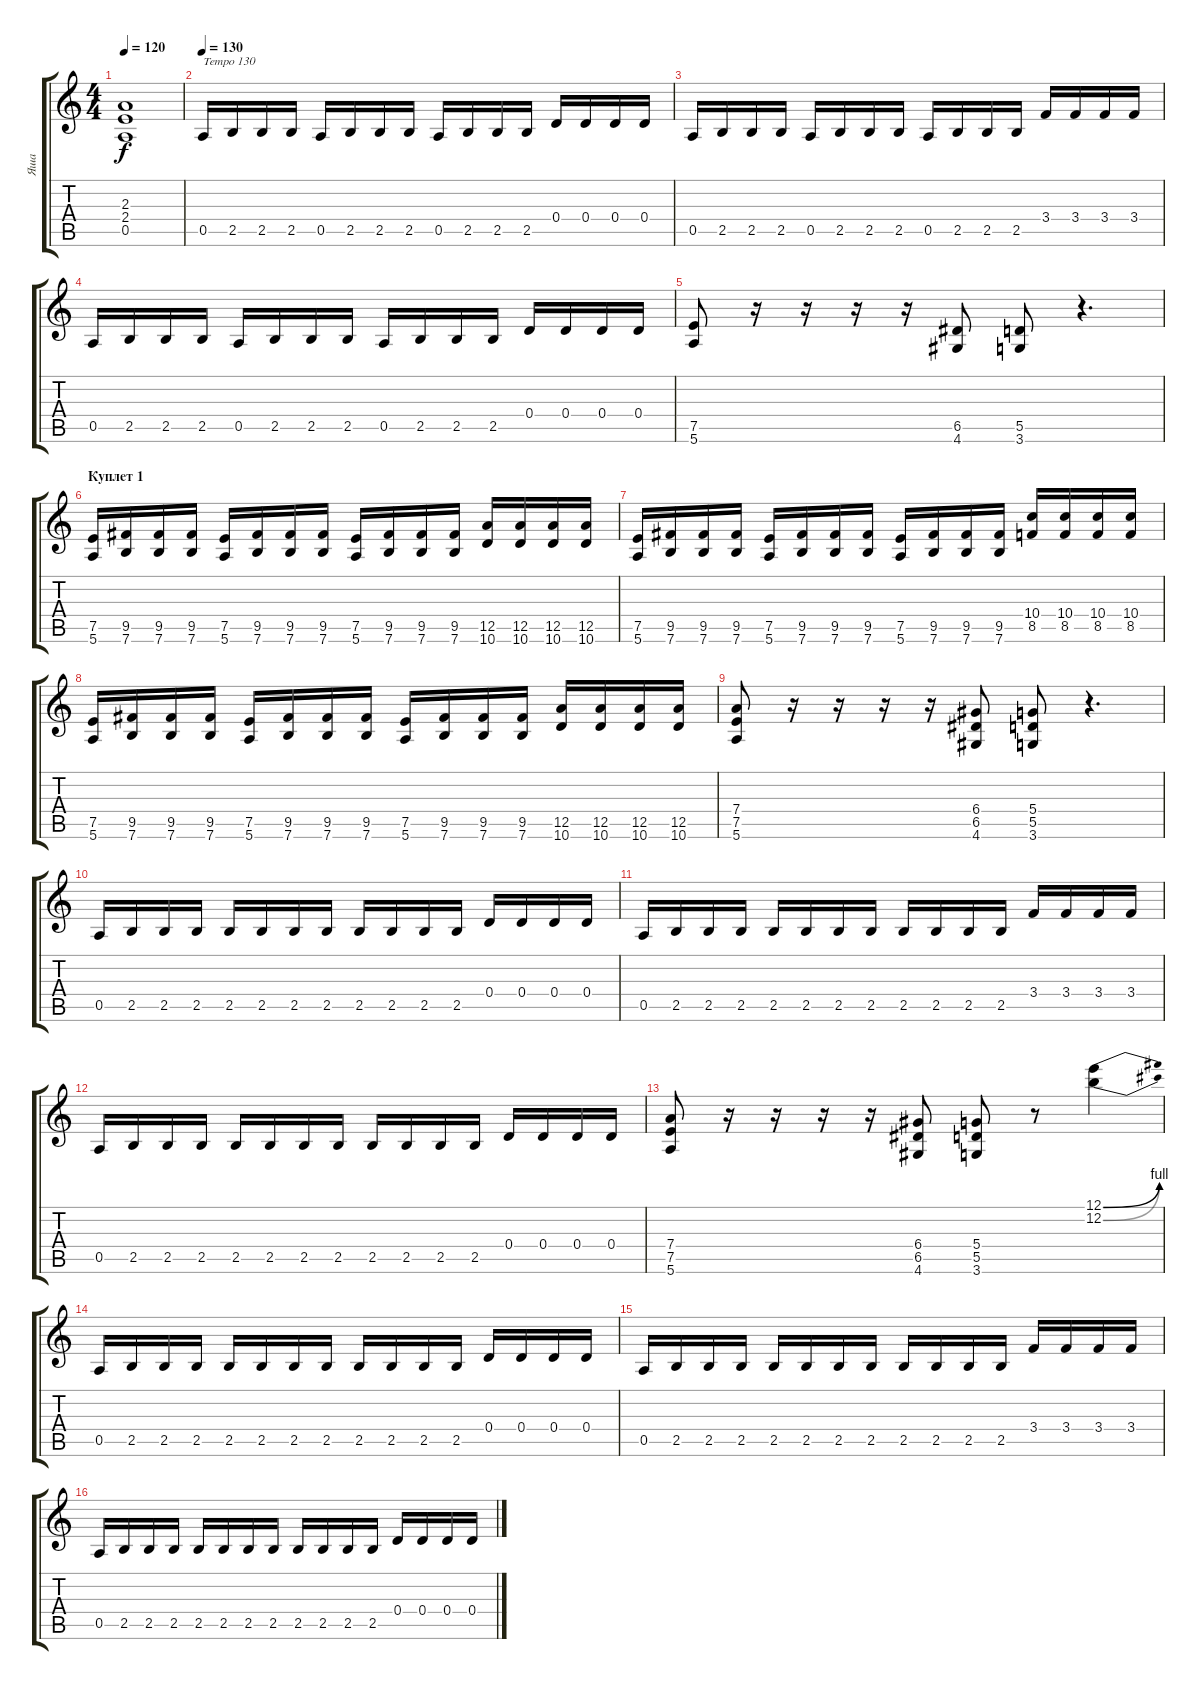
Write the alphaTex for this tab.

\track ("Яша" "Яша") {instrument electricguitarjazz}
\staff {score tabs}
\tuning (E4 B3 G3 D3 A2 E2) {hide}
\ts (4 4)
\tempo 120
\clef g2
\ks c
(2.3{t} 2.4{t} 0.5{t}).1{dy f} |
\tempo 130
0.5.16{txt "Tempo 130"} 2.5.16 2.5.16 2.5.16 0.5.16 2.5.16 2.5.16 2.5.16 0.5.16 2.5.16 2.5.16 2.5.16 0.4.16 0.4.16 0.4.16 0.4.16 |
0.5.16 2.5.16 2.5.16 2.5.16 0.5.16 2.5.16 2.5.16 2.5.16 0.5.16 2.5.16 2.5.16 2.5.16 3.4.16 3.4.16 3.4.16 3.4.16 |
0.5.16 2.5.16 2.5.16 2.5.16 0.5.16 2.5.16 2.5.16 2.5.16 0.5.16 2.5.16 2.5.16 2.5.16 0.4.16 0.4.16 0.4.16 0.4.16 |
(7.5 5.6).8 r.16 r.16 r.16 r.16 (6.5 4.6).8 (5.5 3.6).8 r.4{d} |
\section ("" "Куплет 1")
(7.5 5.6).16 (9.5 7.6).16 (9.5 7.6).16 (9.5 7.6).16 (7.5 5.6).16 (9.5 7.6).16 (9.5 7.6).16 (9.5 7.6).16 (7.5 5.6).16 (9.5 7.6).16 (9.5 7.6).16 (9.5 7.6).16 (12.5 10.6).16 (12.5 10.6).16 (12.5 10.6).16 (12.5 10.6).16 |
(7.5 5.6).16 (9.5 7.6).16 (9.5 7.6).16 (9.5 7.6).16 (7.5 5.6).16 (9.5 7.6).16 (9.5 7.6).16 (9.5 7.6).16 (7.5 5.6).16 (9.5 7.6).16 (9.5 7.6).16 (9.5 7.6).16 (10.4 8.5).16 (10.4 8.5).16 (10.4 8.5).16 (10.4 8.5).16 |
(7.5 5.6).16 (9.5 7.6).16 (9.5 7.6).16 (9.5 7.6).16 (7.5 5.6).16 (9.5 7.6).16 (9.5 7.6).16 (9.5 7.6).16 (7.5 5.6).16 (9.5 7.6).16 (9.5 7.6).16 (9.5 7.6).16 (12.5 10.6).16 (12.5 10.6).16 (12.5 10.6).16 (12.5 10.6).16 |
(7.4 7.5 5.6).8 r.16 r.16 r.16 r.16 (6.4 6.5 4.6).8 (5.4 5.5 3.6).8 r.4{d} |
0.5.16 2.5.16 2.5.16 2.5.16 2.5.16 2.5.16 2.5.16 2.5.16 2.5.16 2.5.16 2.5.16 2.5.16 0.4.16 0.4.16 0.4.16 0.4.16 |
0.5.16 2.5.16 2.5.16 2.5.16 2.5.16 2.5.16 2.5.16 2.5.16 2.5.16 2.5.16 2.5.16 2.5.16 3.4.16 3.4.16 3.4.16 3.4.16 |
0.5.16 2.5.16 2.5.16 2.5.16 2.5.16 2.5.16 2.5.16 2.5.16 2.5.16 2.5.16 2.5.16 2.5.16 0.4.16 0.4.16 0.4.16 0.4.16 |
(7.4 7.5 5.6).8 r.16 r.16 r.16 r.16 (6.4 6.5 4.6).8 (5.4 5.5 3.6).8 r.8 (12.1{be (bend 0 0 60 4)} 12.2{be (bend 0 0 60 4)}).4 |
0.5.16 2.5.16 2.5.16 2.5.16 2.5.16 2.5.16 2.5.16 2.5.16 2.5.16 2.5.16 2.5.16 2.5.16 0.4.16 0.4.16 0.4.16 0.4.16 |
0.5.16 2.5.16 2.5.16 2.5.16 2.5.16 2.5.16 2.5.16 2.5.16 2.5.16 2.5.16 2.5.16 2.5.16 3.4.16 3.4.16 3.4.16 3.4.16 |
0.5.16 2.5.16 2.5.16 2.5.16 2.5.16 2.5.16 2.5.16 2.5.16 2.5.16 2.5.16 2.5.16 2.5.16 0.4.16 0.4.16 0.4.16 0.4.16
